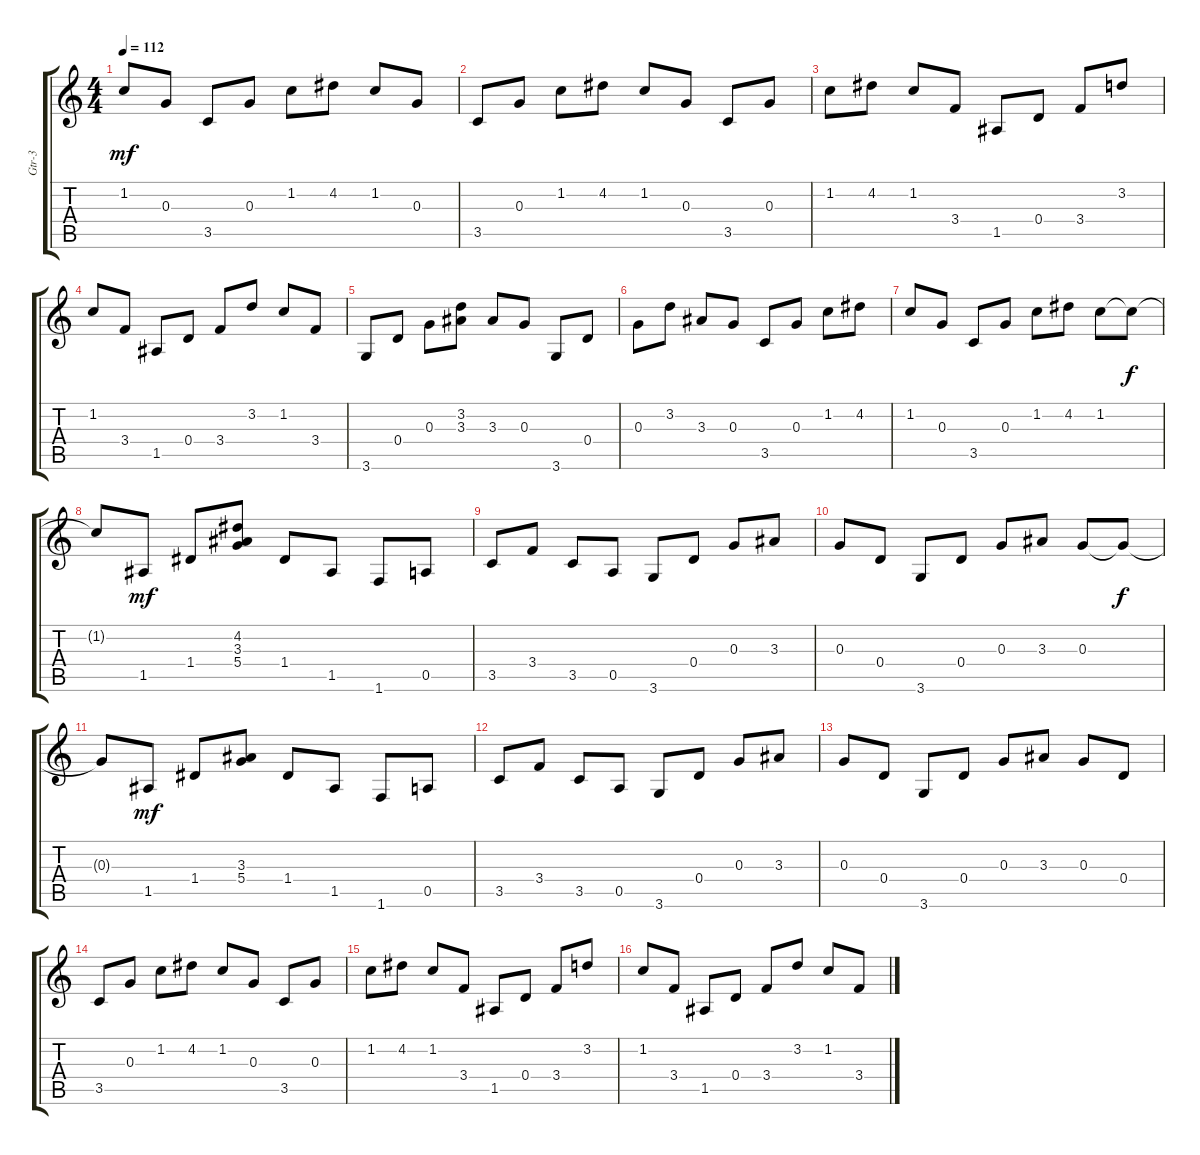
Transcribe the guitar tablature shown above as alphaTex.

\track ("Gtr-3" "Gtr-3") {instrument acousticguitarsteel}
\staff {score tabs}
\tuning (E4 B3 G3 D3 A2 E2) {hide}
\ts (4 4)
\tempo 112
\clef g2
\ks c
1.2.8{dy mf} 0.3.8 3.5.8 0.3.8 1.2.8 4.2.8 1.2.8 0.3.8 |
3.5.8 0.3.8 1.2.8 4.2.8 1.2.8 0.3.8 3.5.8 0.3.8 |
1.2.8 4.2.8 1.2.8 3.4.8 1.5.8 0.4.8 3.4.8 3.2.8 |
1.2.8 3.4.8 1.5.8 0.4.8 3.4.8 3.2.8 1.2.8 3.4.8 |
3.6.8 0.4.8 0.3.8 (3.2 3.3).8 3.3.8 0.3.8 3.6.8 0.4.8 |
0.3.8 3.2.8 3.3.8 0.3.8 3.5.8 0.3.8 1.2.8 4.2.8 |
1.2.8 0.3.8 3.5.8 0.3.8 1.2.8 4.2.8 1.2.8 1.2{t}.8{dy f} |
1.2{t}.8 1.5.8{dy mf} 1.4.8 (4.2 3.3 5.4).8 1.4.8 1.5.8 1.6.8 0.5.8 |
3.5.8 3.4.8 3.5.8 0.5.8 3.6.8 0.4.8 0.3.8 3.3.8 |
0.3.8 0.4.8 3.6.8 0.4.8 0.3.8 3.3.8 0.3.8 0.3{t}.8{dy f} |
0.3{t}.8 1.5.8{dy mf} 1.4.8 (3.3 5.4).8 1.4.8 1.5.8 1.6.8 0.5.8 |
3.5.8 3.4.8 3.5.8 0.5.8 3.6.8 0.4.8 0.3.8 3.3.8 |
0.3.8 0.4.8 3.6.8 0.4.8 0.3.8 3.3.8 0.3.8 0.4.8 |
3.5.8 0.3.8 1.2.8 4.2.8 1.2.8 0.3.8 3.5.8 0.3.8 |
1.2.8 4.2.8 1.2.8 3.4.8 1.5.8 0.4.8 3.4.8 3.2.8 |
1.2.8 3.4.8 1.5.8 0.4.8 3.4.8 3.2.8 1.2.8 3.4.8
